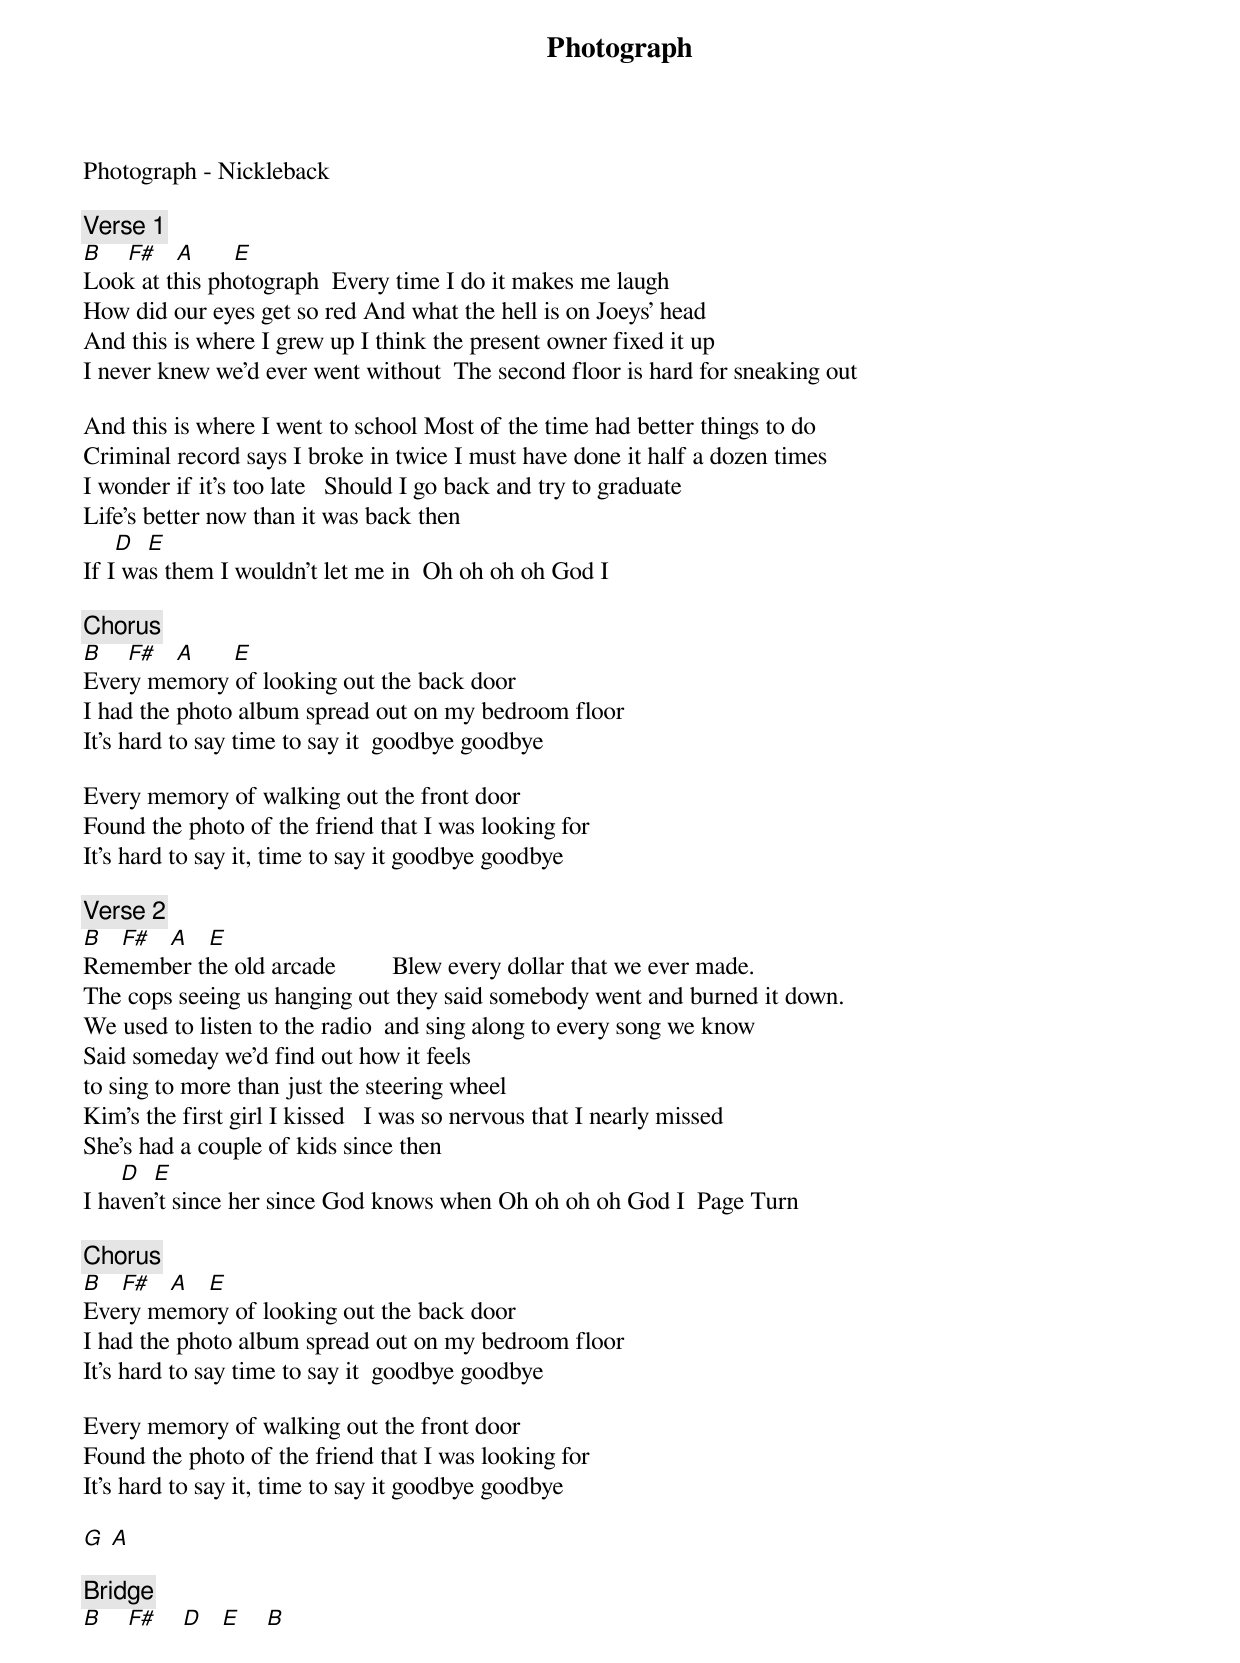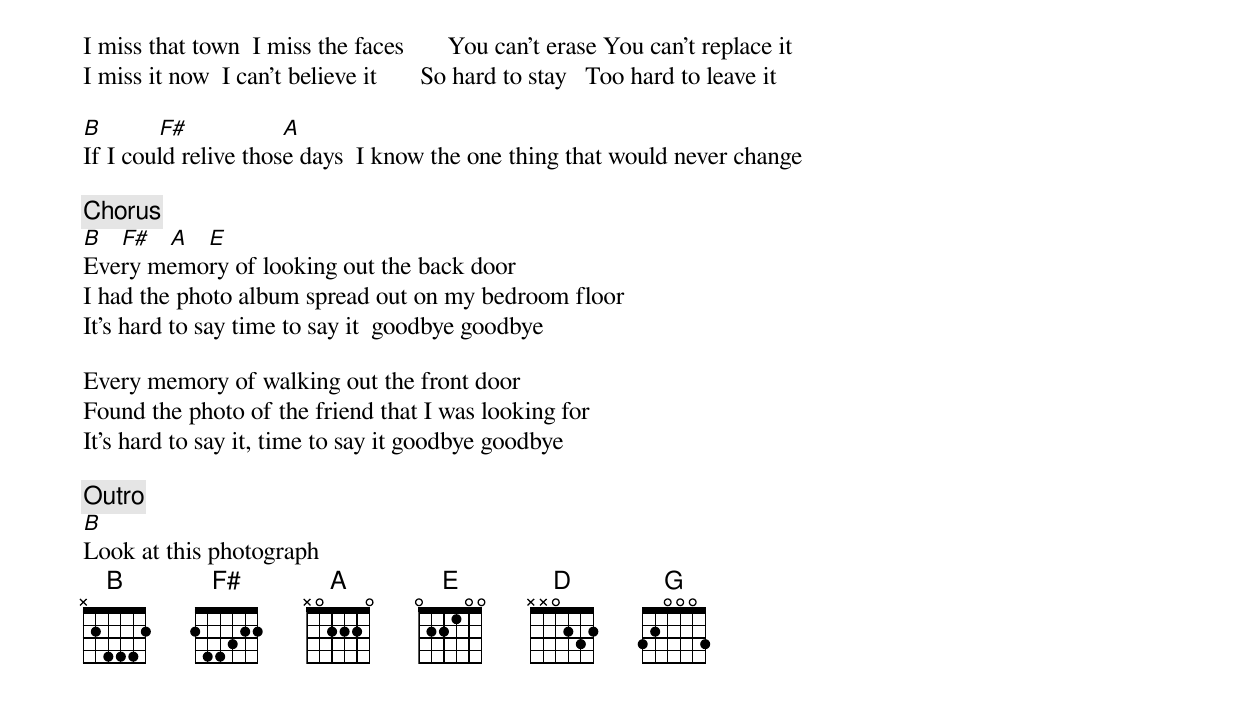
{title: Photograph}
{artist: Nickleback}
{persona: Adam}
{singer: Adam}
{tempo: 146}
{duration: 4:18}
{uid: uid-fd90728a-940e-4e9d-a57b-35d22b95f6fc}
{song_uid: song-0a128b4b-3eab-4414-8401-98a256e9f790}



Photograph - Nickleback

{comment: Verse 1}
[B]   	[F#]  	[A]      [E]
Look at this photograph		Every time I do it makes me laugh
How did our eyes get so red	And what the hell is on Joeys’ head
And this is where I grew up	I think the present owner fixed it up
I never knew we’d ever went without	 The second floor is hard for sneaking out

And this is where I went to school	Most of the time had better things to do
Criminal record says I broke in twice I must have done it half a dozen times
I wonder if it’s too late			Should I go back and try to graduate
Life’s better now than it was back then
					[D]		[E]
If I was them I wouldn’t let me in 	Oh oh oh oh God I

{comment: Chorus}
[B]   	[F#]  	[A]      [E]
Every memory of looking out the back door
I had the photo album spread out on my bedroom floor
It’s hard to say time to say it		goodbye goodbye

Every memory of walking out the front door
Found the photo of the friend that I was looking for
It’s hard to say it, time to say it	goodbye goodbye

{comment: Verse 2}
[B]   [F#]   [A]   [E]
Remember the old arcade       		Blew every dollar that we ever made.
The cops seeing us hanging out	they said somebody went and burned it down.
We used to listen to the radio		and sing along to every song we know
Said someday we’d find out how it feels
to sing to more than just the steering wheel
Kim’s the first girl I kissed			I was so nervous that I nearly missed
She’s had a couple of kids since then
						[D]		[E]
I haven’t since her since God knows when Oh oh oh oh God I		Page Turn

{comment: Chorus}
[B]   [F#]   [A]   [E]
Every memory of looking out the back door
I had the photo album spread out on my bedroom floor
It’s hard to say time to say it		goodbye goodbye

Every memory of walking out the front door
Found the photo of the friend that I was looking for
It’s hard to say it, time to say it	goodbye goodbye

[G]	[A]

{comment: Bridge}
[B]		  [F#]				[D]			[E]				[B]
I miss that town 	I miss the faces	      You can’t erase	You can’t replace it
I miss it now		I can’t believe it	      So hard to stay  	Too hard to leave it

[B]			      [F#]										     [A]
If I could relive those days		I know the one thing that would never change

{comment: Chorus}
[B]   [F#]   [A]   [E]
Every memory of looking out the back door
I had the photo album spread out on my bedroom floor
It’s hard to say time to say it		goodbye goodbye

Every memory of walking out the front door
Found the photo of the friend that I was looking for
It’s hard to say it, time to say it	goodbye goodbye

{comment: Outro}
[B]
Look at this photograph
